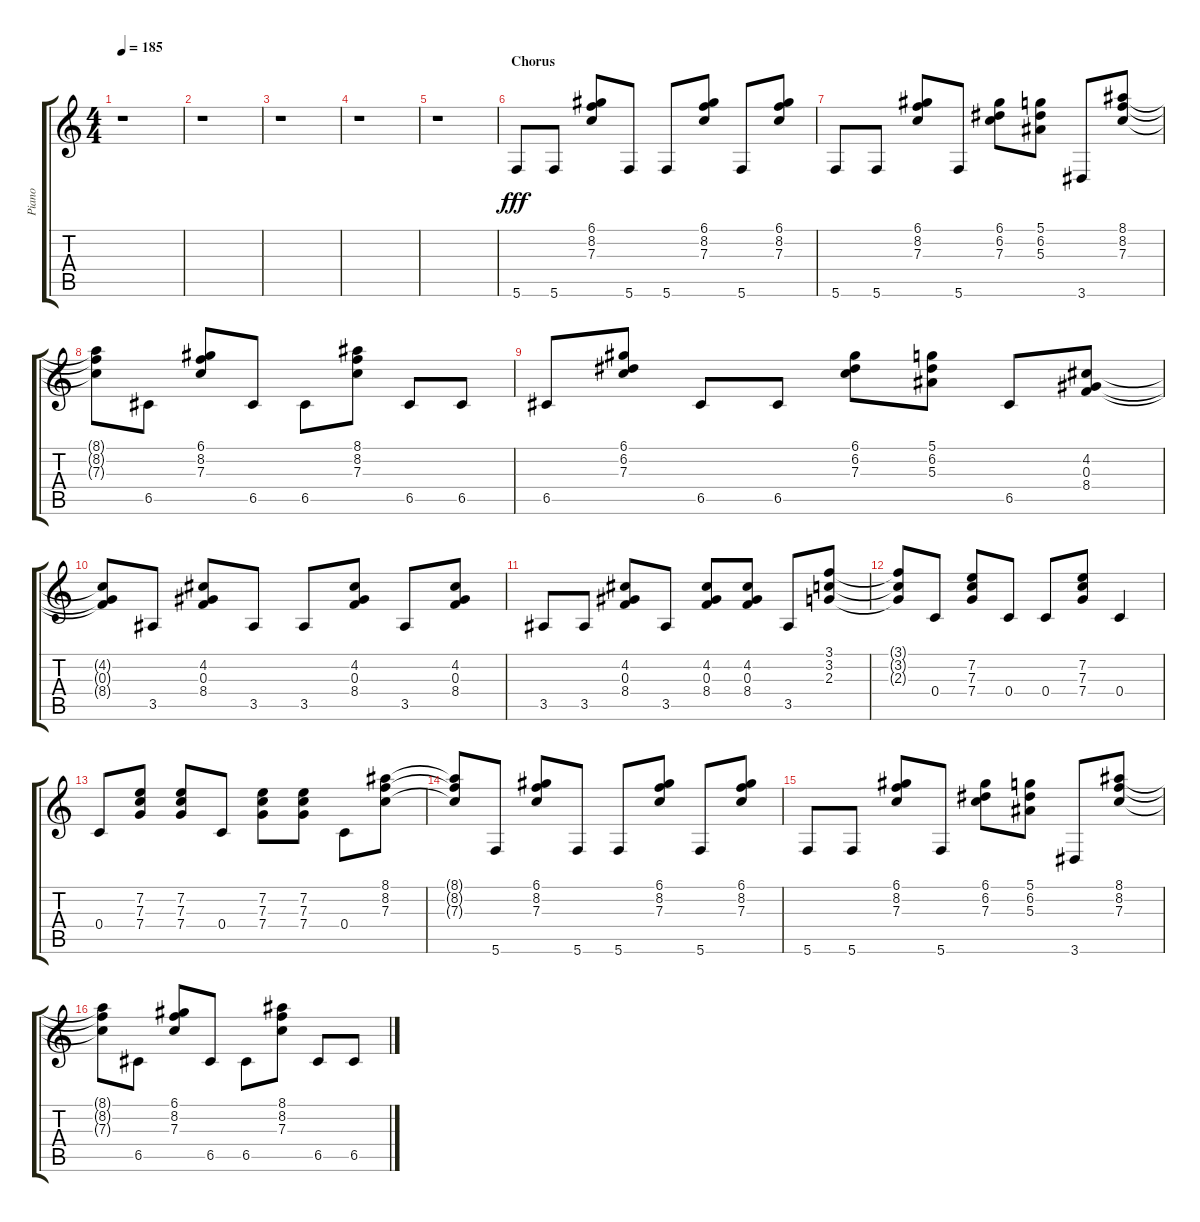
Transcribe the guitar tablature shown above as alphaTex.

\track ("Piano" "Piano") {instrument electricguitarclean}
\staff {score tabs}
\tuning (D4 A3 F3 C3 G2 C2) {hide}
\ts (4 4)
\tempo 185
\clef g2
\ks aminor
r.1{dy fff} |
r.1 |
r.1 |
r.1 |
r.1 |
\section ("" "Chorus")
5.6.8 5.6.8 (6.1 8.2 7.3).8 5.6.8 5.6.8 (6.1 8.2 7.3).8 5.6.8 (6.1 8.2 7.3).8 |
5.6.8 5.6.8 (6.1 8.2 7.3).8 5.6.8 (6.1 6.2 7.3).8 (5.1 6.2 5.3).8 3.6.8 (8.1 8.2 7.3).8 |
(8.1{t} 8.2{t} 7.3{t}).8 6.5.8 (6.1 8.2 7.3).8 6.5.8 6.5.8 (8.1 8.2 7.3).8 6.5.8 6.5.8 |
6.5.8 (6.1 6.2 7.3).8 6.5.8 6.5.8 (6.1 6.2 7.3).8 (5.1 6.2 5.3).8 6.5.8 (4.2 0.3 8.4).8 |
(4.2{t} 0.3{t} 8.4{t}).8 3.5.8 (4.2 0.3 8.4).8 3.5.8 3.5.8 (4.2 0.3 8.4).8 3.5.8 (4.2 0.3 8.4).8 |
3.5.8 3.5.8 (4.2 0.3 8.4).8 3.5.8 (4.2 0.3 8.4).8 (4.2 0.3 8.4).8 3.5.8 (3.1 3.2 2.3).8 |
(3.1{t} 3.2{t} 2.3{t}).8 0.4.8 (7.2 7.3 7.4).8 0.4.8 0.4.8 (7.2 7.3 7.4).8 0.4.4 |
0.4.8 (7.2 7.3 7.4).8 (7.2 7.3 7.4).8 0.4.8 (7.2 7.3 7.4).8 (7.2 7.3 7.4).8 0.4.8 (8.1 8.2 7.3).8 |
(8.1{t} 8.2{t} 7.3{t}).8 5.6.8 (6.1 8.2 7.3).8 5.6.8 5.6.8 (6.1 8.2 7.3).8 5.6.8 (6.1 8.2 7.3).8 |
5.6.8 5.6.8 (6.1 8.2 7.3).8 5.6.8 (6.1 6.2 7.3).8 (5.1 6.2 5.3).8 3.6.8 (8.1 8.2 7.3).8 |
(8.1{t} 8.2{t} 7.3{t}).8 6.5.8 (6.1 8.2 7.3).8 6.5.8 6.5.8 (8.1 8.2 7.3).8 6.5.8 6.5.8
